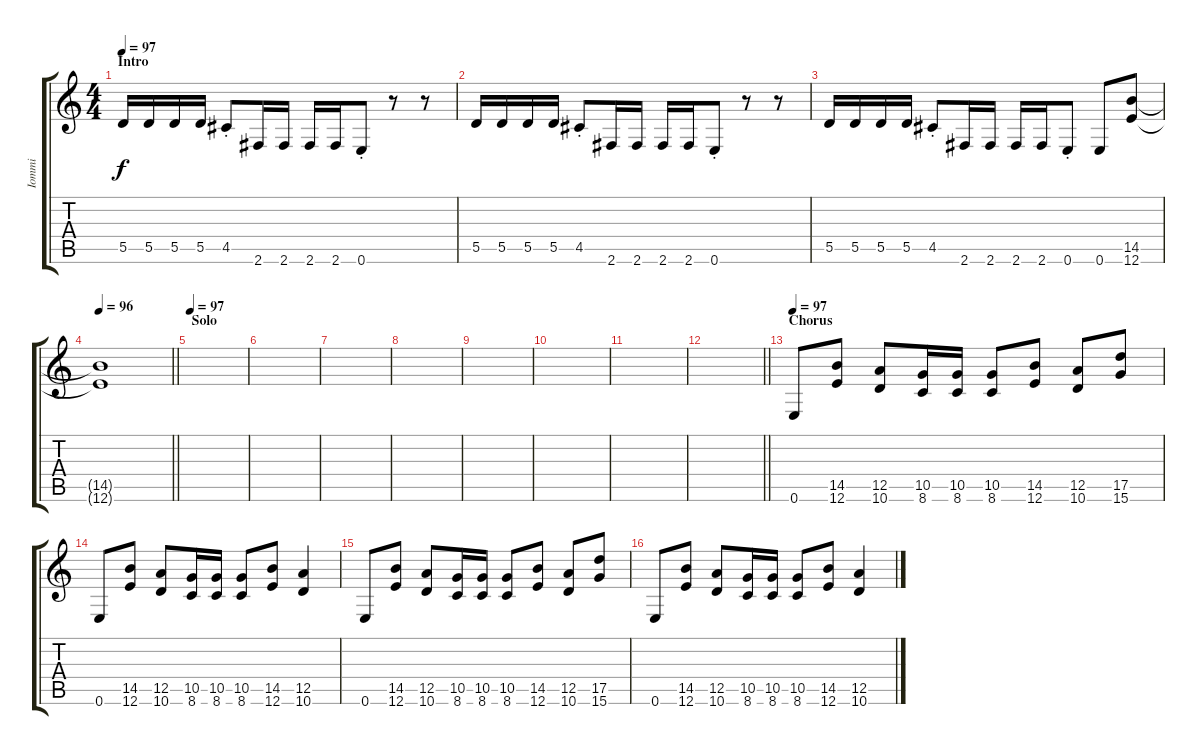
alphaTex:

\track ("Iommi" "Iommi") {instrument distortionguitar}
\staff {score tabs}
\tuning (E4 B3 G3 D3 A2 E2) {hide}
\ts (4 4)
\section ("" "Intro")
\tempo 97
\clef g2
\ks c
5.5.16{dy f} 5.5.16 5.5.16 5.5.16 4.5{st}.8 2.6.16 2.6.16 2.6.16 2.6.16 0.6{st}.8 r.8 r.8 |
5.5.16 5.5.16 5.5.16 5.5.16 4.5{st}.8 2.6.16 2.6.16 2.6.16 2.6.16 0.6{st}.8 r.8 r.8 |
5.5.16 5.5.16 5.5.16 5.5.16 4.5{st}.8 2.6.16 2.6.16 2.6.16 2.6.16 0.6{st}.8 0.6.8 (14.5 12.6).8 |
\tempo 96
\barLineRight lightlight
(14.5{t} 12.6{t}).1 |
\section ("" "Solo")
\tempo 97
|
|
|
|
|
|
|
\barLineRight lightlight
|
\section ("" "Chorus")
\tempo 97
0.6.8 (14.5 12.6).8 (12.5 10.6).8 (10.5 8.6).16 (10.5 8.6).16 (10.5 8.6).8 (14.5 12.6).8 (12.5 10.6).8 (17.5 15.6).8 |
0.6.8 (14.5 12.6).8 (12.5 10.6).8 (10.5 8.6).16 (10.5 8.6).16 (10.5 8.6).8 (14.5 12.6).8 (12.5 10.6).4 |
0.6.8 (14.5 12.6).8 (12.5 10.6).8 (10.5 8.6).16 (10.5 8.6).16 (10.5 8.6).8 (14.5 12.6).8 (12.5 10.6).8 (17.5 15.6).8 |
0.6.8 (14.5 12.6).8 (12.5 10.6).8 (10.5 8.6).16 (10.5 8.6).16 (10.5 8.6).8 (14.5 12.6).8 (12.5 10.6).4
